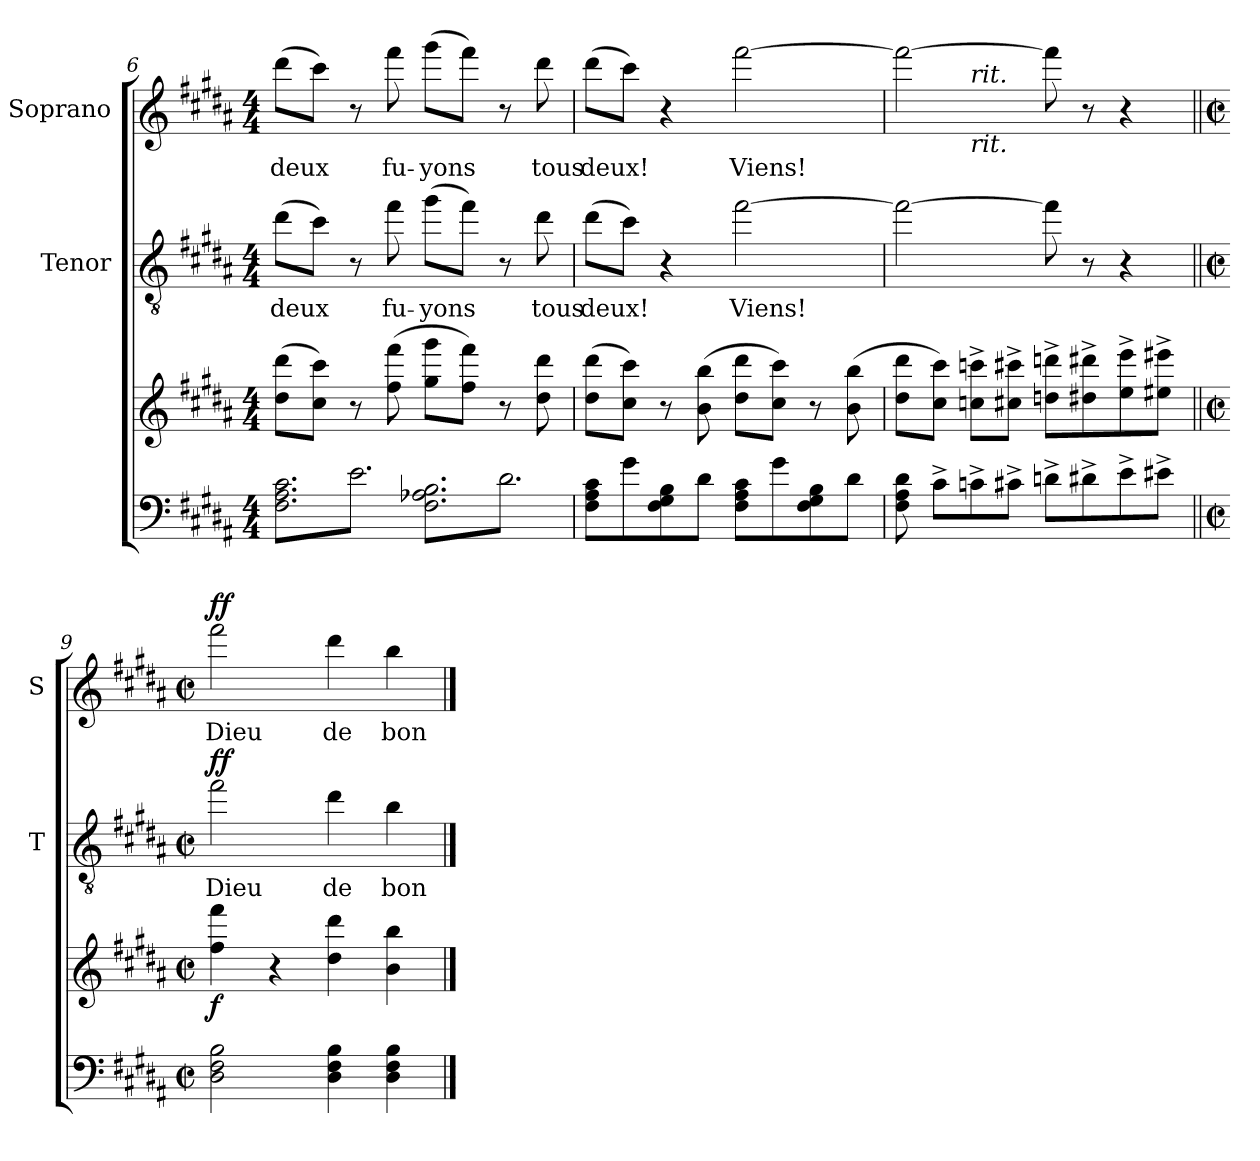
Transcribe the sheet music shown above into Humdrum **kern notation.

**kern	**kern	**dynam	**kern	**text	**dynam	**kern	**text	**dynam
*part3	*part3	*part3	*part2	*part2	*part2	*part1	*part1	*part1
*staff4	*staff3	*staff3/4	*staff2	*staff2	*staff2	*staff1	*staff1	*staff1
*	*	*	*I"Tenor	*	*	*I"Soprano	*	*
*	*	*	*I'T	*	*	*I'S	*	*
*clefF4	*clefG2	*	*clefGv2	*	*	*clefG2	*	*
*	*	*	*ITrd7c12	*	*	*ITrd7c12	*	*
*k[f#c#g#d#a#]	*k[f#c#g#d#a#]	*	*k[f#c#g#d#a#]	*	*	*k[f#c#g#d#a#]	*	*
*B:	*B:	*	*B:	*	*	*B:	*	*
*M4/4	*M4/4	*	*M4/4	*	*	*M4/4	*	*
*Xtuplet	*	*	*	*	*	*	*	*
=6	=6	=6	=6	=6	=6	=6	=6	=6
!LO:N:n=1:head=open	!	!	!	!	!	!	!	!
!LO:N:n=2:head=open	!	!	!	!	!	!	!	!
!LO:N:n=3:head=open	!	!	!	!LO:LY:b	!	!	!LO:LY:b	!
6.F#\ 6.A#\ 6.c#\LLL	(>8dd#\ 8ddd#\L	.	(>8d#\L	deux	.	(>8dd#\L	deux	.
.	8cc#\ 8ccc#\J)	.	8c#\J)	.	.	8cc#\J)	.	.
!LO:N:head=open	!	!	!	!	!	!	!	!
6.e\JJJ	8r	.	8r	.	.	8r	.	.
!	!	!	!	!LO:LY:b	!	!	!LO:LY:b	!
.	(>8ff#\ 8fff#\	.	8f#\	fu-	.	8ff#\	fu-	.
!LO:N:n=1:head=open	!	!	!	!	!	!	!	!
!LO:N:n=2:head=open	!	!	!	!	!	!	!	!
!LO:N:n=3:head=open	!	!	!	!LO:LY:b	!	!	!LO:LY:b	!
6.F#\ 6.A-X\ 6.B\LLL	8gg#\ 8ggg#\L	.	(>8g#\L	-yons	.	(>8gg#\L	-yons	.
.	8ff#\ 8fff#\J)	.	8f#\J)	.	.	8ff#\J)	.	.
!LO:N:head=open	!	!	!	!	!	!	!	!
6.d#\JJJ	8r	.	8r	.	.	8r	.	.
!	!	!	!	!LO:LY:b	!	!	!LO:LY:b	!
.	8dd#\ 8ddd#\	.	8d#\	tous	.	8dd#\	tous	.
!!LO:PB:g=z
=7	=7	=7	=7	=7	=7	=7	=7	=7
!	!	!	!	!LO:LY:b	!	!	!LO:LY:b	!
8F#\ 8A#\ 8c#\L	(>8dd#\ 8ddd#\L	.	(>8d#\L	deux!	.	(>8dd#\L	deux!	.
8g#\	8cc#\ 8ccc#\J)	.	8c#\J)	.	.	8cc#\J)	.	.
8F#\ 8G#\ 8B\	8r	.	4r	.	.	4r	.	.
8d#\J	(>8b\ 8bb\	.	.	.	.	.	.	.
!	!	!	!	!LO:LY:b	!	!	!LO:LY:b	!
8F#\ 8A#\ 8c#\L	8dd#\ 8ddd#\L	.	[2f#\	Viens!	.	[2ff#\	Viens!	.
8g#\	8cc#\ 8ccc#\J)	.	.	.	.	.	.	.
8F#\ 8G#\ 8B\	8r	.	.	.	.	.	.	.
8d#\J	(>8b\ 8bb\	.	.	.	.	.	.	.
=8	=8	=8	=8	=8	=8	=8	=8	=8
*	*	*	*	*	*	*^	*	*
8F#\ 8A#\ 8d#\	8dd#\ 8ddd#\L	.	2f#\_	.	.	2ff#\_	4ryy	.	.
8c#^>\L	8cc#\ 8ccc#\J)	.	.	.	.	.	.	.	.
!	!	!	!	!	!	!	!LO:TX:b:i:t=rit.	!	!
!	!	!	!	!	!	!	!LO:TX:a:i:t=rit.	!	!
8cn^>\	8ccn\^> 8cccn\^>L	.	.	.	.	.	2.ryy	.	.
8c#X^>\J	8cc#X\^> 8ccc#X\^>J	.	.	.	.	.	.	.	.
8dn^>\L	8ddn\^> 8dddn\^>L	.	8f#\]	.	.	8ff#\]	.	.	.
8d#X^>\	8dd#X\^> 8ddd#X\^>	.	8r	.	.	8r	.	.	.
8e^>\	8ee\^> 8eee\^>	.	4r	.	.	4r	.	.	.
8e#X^>\J	8ee#X\^> 8eee#X\^>J	.	.	.	.	.	.	.	.
*	*	*	*	*	*	*v	*v	*	*
=9||	=9||	=9||	=9||	=9||	=9||	=9||	=9||	=9||
*M2/2	*M2/2	*	*M2/2	*	*	*M2/2	*	*
*met(c|)	*met(c|)	*	*met(c|)	*	*	*met(c|)	*	*
*	*	*	*	*	*	*^	*	*
!	!	!	!	!	!	!LO:TX:a:i:t=allargando	!	!	!
!	!	!	!	!	!	!LO:TX:b:i:t=allargando	!	!	!
!	!	!LO:DY:b	!	!LO:LY:b	!LO:DY:a	!	!	!LO:LY:b	!LO:DY:a
*	*	*	*	*	*	*v	*v	*	*
2D#\ 2F#\ 2B\	4ff#\ 4fff#\	f	2f#\	Dieu	ff	2ff#\	Dieu	ff
.	4r	.	.	.	.	.	.	.
!	!	!	!	!LO:LY:b	!	!	!LO:LY:b	!
4D#\ 4F#\ 4B\	4dd#\ 4ddd#\	.	4d#\	de	.	4dd#\	de	.
!	!	!	!	!LO:LY:b	!	!	!LO:LY:b	!
4D#\ 4F#\ 4B\	4b\ 4bb\	.	4B\	bon-	.	4b\	bon-	.
==	==	==	==	==	==	==	==	==
*-	*-	*-	*-	*-	*-	*-	*-	*-
